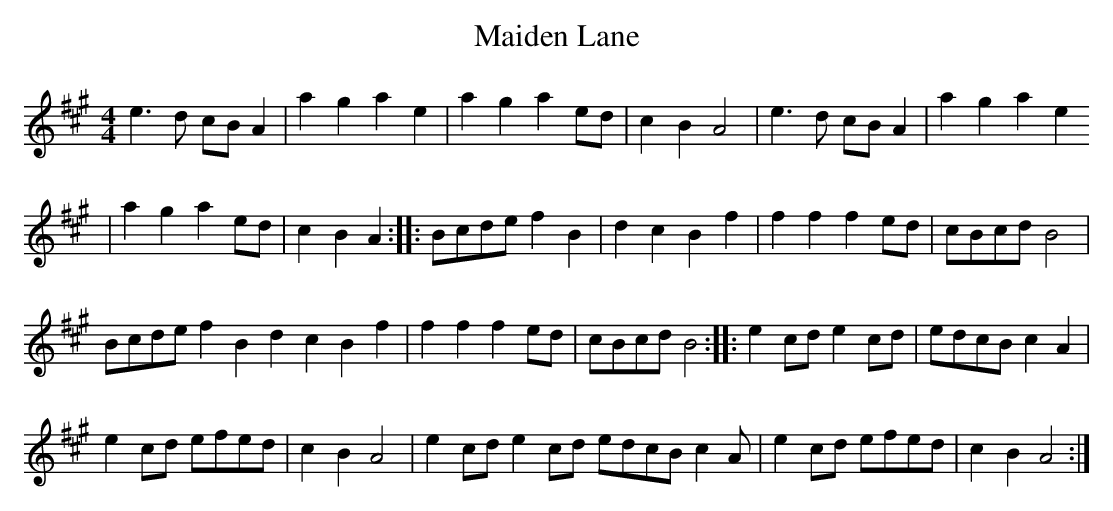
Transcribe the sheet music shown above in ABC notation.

X:1
T:Maiden Lane
M:4/4
L:1/8
K:A
e3 d cB A2| a2 g2 a2 e2 | a2 g2 a2 ed| c2 B2 A4| e3 d cB A2| a2 g2 a2 e2
|a2 g2 a2 ed| c2 B2 A2:: Bcde f2 B2| d2 c2 B2 f2| f2 f2 f2 ed |cBcd B4|
Bcde f2 B2 d2 c2 B2 f2 | f2 f2 f2 ed|cBcd B4:: e2 cd e2 cd|edcB c2 A2 |
e2 cd efed | c2 B2 A4| e2 cd e2 cd edcB c2 A1| e2 cd efed |c2 B2 A4:|
